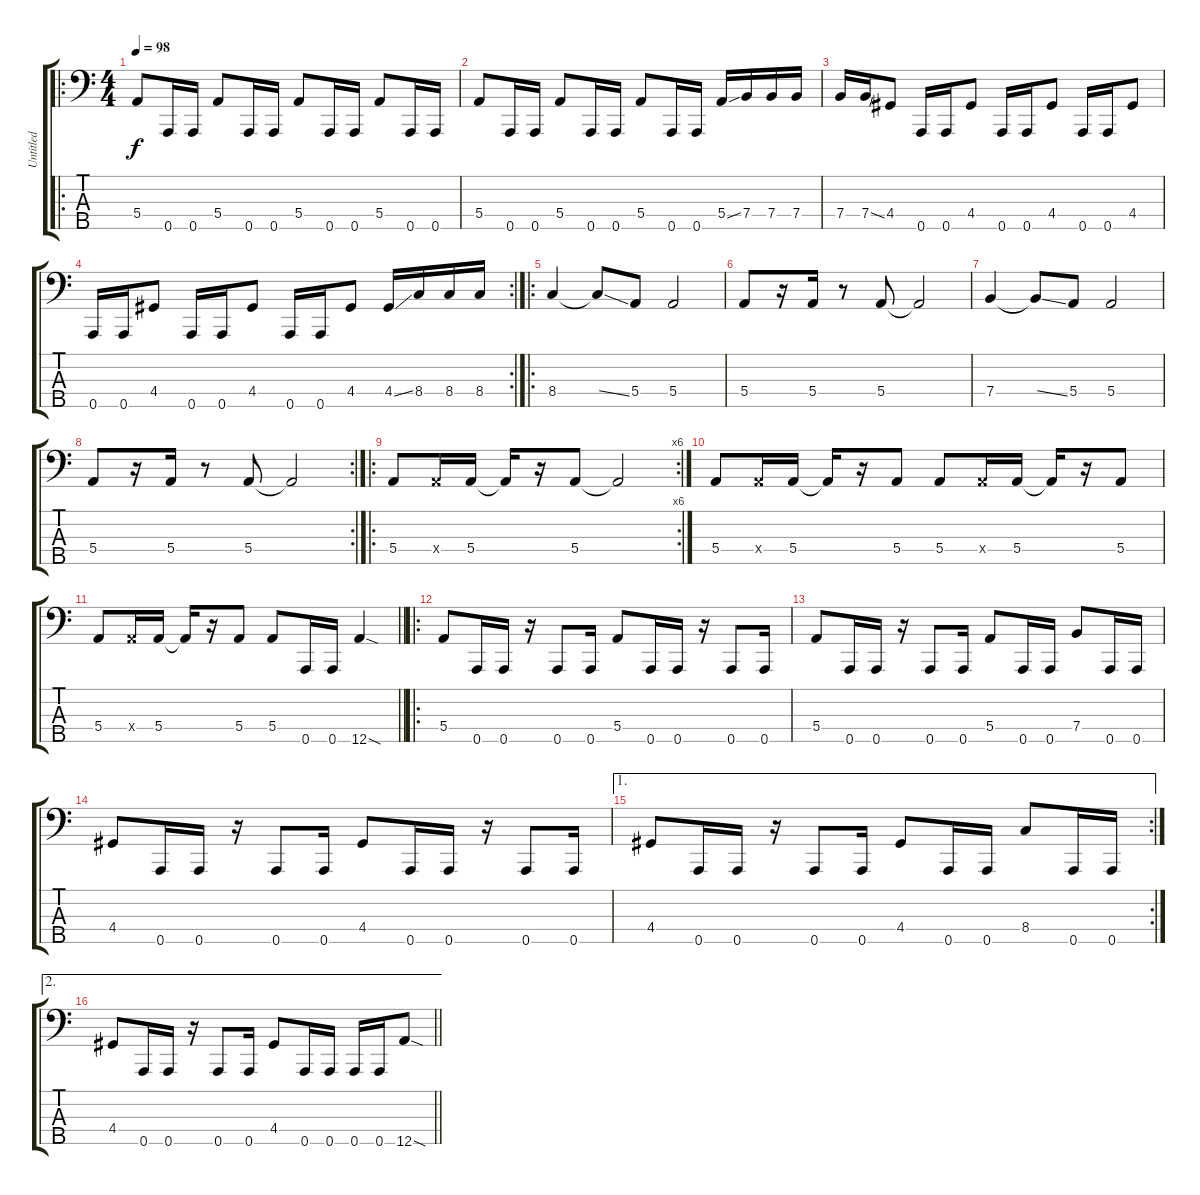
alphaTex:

\track ("Untitled" "Untitled") {instrument electricbassfinger}
\staff {score tabs}
\tuning (G2 D2 A1 E1 A0) {hide}
\ro
\ts (4 4)
\tempo 98
\clef f4
\ks c
5.4.8{dy f} 0.5.16 0.5.16 5.4.8 0.5.16 0.5.16 5.4.8 0.5.16 0.5.16 5.4.8 0.5.16 0.5.16 |
5.4.8 0.5.16 0.5.16 5.4.8 0.5.16 0.5.16 5.4.8 0.5.16 0.5.16 5.4{ss}.16 7.4.16 7.4.16 7.4.16 |
7.4.16 7.4{ss}.16 4.4.8 0.5.16 0.5.16 4.4.8 0.5.16 0.5.16 4.4.8 0.5.16 0.5.16 4.4.8 |
\rc 2
0.5.16 0.5.16 4.4.8 0.5.16 0.5.16 4.4.8 0.5.16 0.5.16 4.4.8 4.4{ss}.16 8.4.16 8.4.16 8.4.16 |
\ro
8.4.4 8.4{ss t}.8 5.4.8 5.4.2 |
5.4.8 r.16 5.4.16 r.8 5.4.8 5.4{t}.2 |
7.4.4 7.4{ss t}.8 5.4.8 5.4.2 |
\rc 2
5.4.8 r.16 5.4.16 r.8 5.4.8 5.4{t}.2 |
\ro
\rc 6
5.4.8 5.4{x}.16 5.4.16 5.4{t}.16 r.16 5.4.8 5.4{t}.2 |
5.4.8 5.4{x}.16 5.4.16 5.4{t}.16 r.16 5.4.8 5.4.8 5.4{x}.16 5.4.16 5.4{t}.16 r.16 5.4.8 |
\barLineRight lightlight
5.4.8 5.4{x}.16 5.4.16 5.4{t}.16 r.16 5.4.8 5.4.8 0.5.16 0.5.16 12.5{sod}.4 |
\ro
5.4.8 0.5.16 0.5.16 r.16 0.5.8 0.5.16 5.4.8 0.5.16 0.5.16 r.16 0.5.8 0.5.16 |
5.4.8 0.5.16 0.5.16 r.16 0.5.8 0.5.16 5.4.8 0.5.16 0.5.16 7.4.8 0.5.16 0.5.16 |
4.4.8 0.5.16 0.5.16 r.16 0.5.8 0.5.16 4.4.8 0.5.16 0.5.16 r.16 0.5.8 0.5.16 |
\ae 1
\rc 2
4.4.8 0.5.16 0.5.16 r.16 0.5.8 0.5.16 4.4.8 0.5.16 0.5.16 8.4.8 0.5.16 0.5.16 |
\ae 2
\barLineRight lightlight
4.4.8 0.5.16 0.5.16 r.16 0.5.8 0.5.16 4.4.8 0.5.16 0.5.16 0.5.16 0.5.16 12.5{sod}.8
